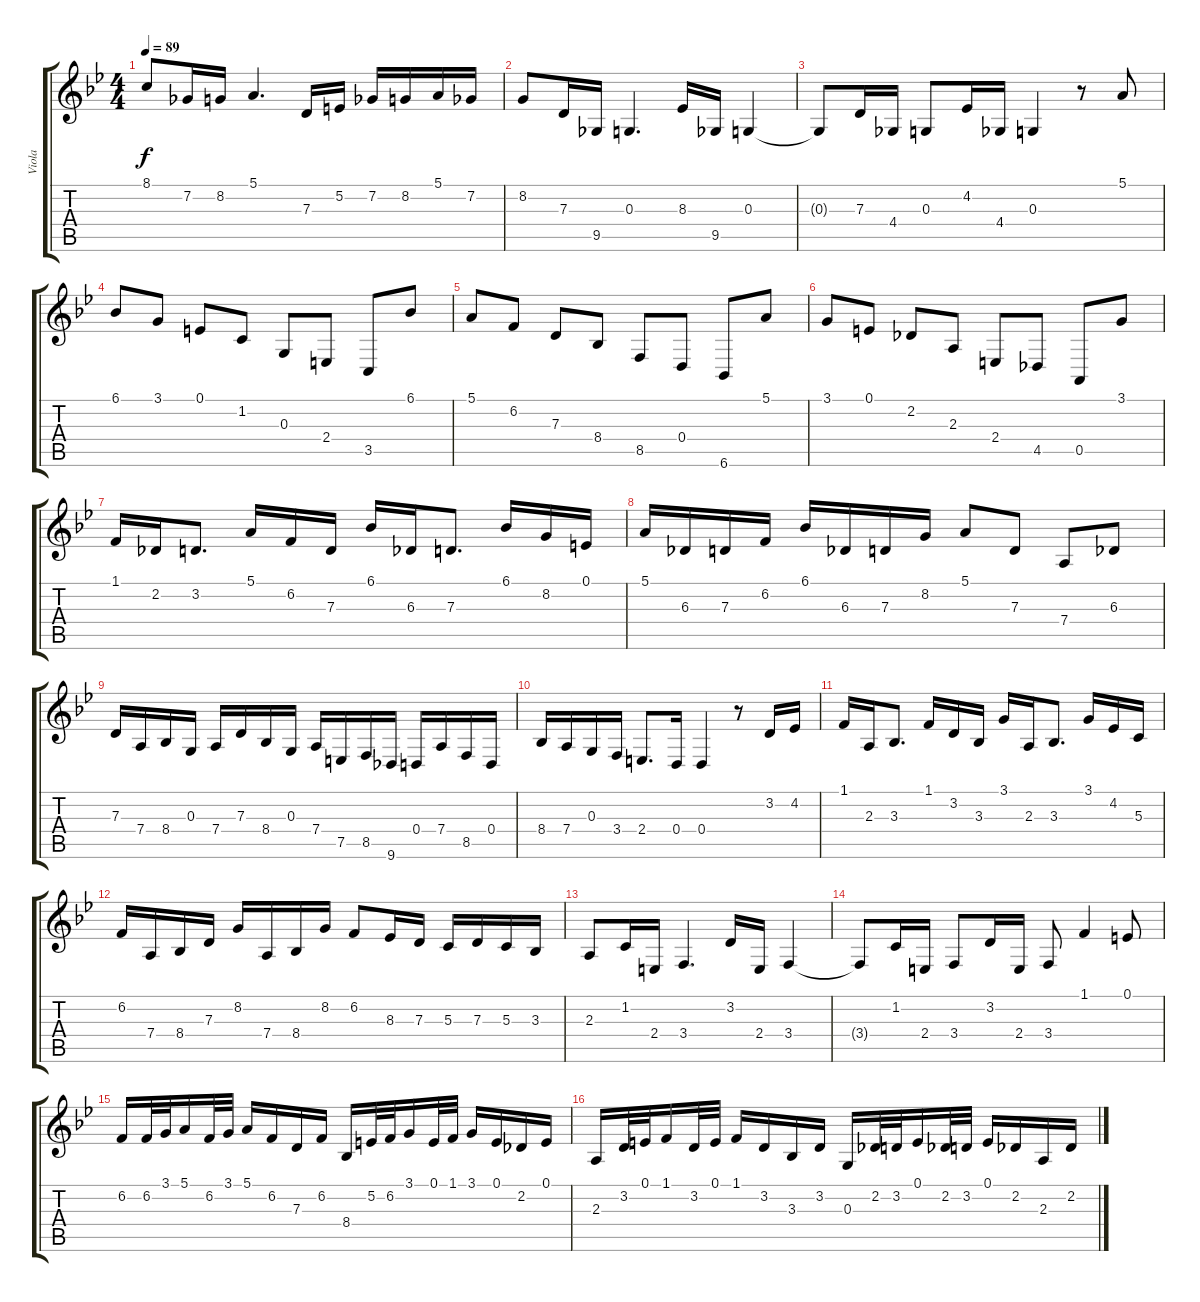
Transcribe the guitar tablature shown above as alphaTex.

\track ("Viola" "Viola") {instrument viola}
\staff {score tabs}
\tuning (E4 B3 G3 D3 A2 E2) {hide}
\ts (4 4)
\tempo 89
\clef g2
\ks gminor
8.1{t}.8{dy f} 7.2.16 8.2.16 5.1.4{d} 7.3.16 5.2.16 7.2.16 8.2.16 5.1.16 7.2.16 |
8.2.8 7.3.16 9.5.16 0.3.4{d} 8.3.16 9.5.16 0.3.4 |
0.3{t}.8 7.3.16 4.4.16 0.3.8 4.2.16 4.4.16 0.3.4 r.8 5.1.8 |
6.1.8 3.1.8 0.1.8 1.2.8 0.3.8 2.4.8 3.5.8 6.1.8 |
5.1.8 6.2.8 7.3.8 8.4.8 8.5.8 0.4.8 6.6.8 5.1.8 |
3.1.8 0.1.8 2.2.8 2.3.8 2.4.8 4.5.8 0.5.8 3.1.8 |
1.1.16 2.2.16 3.2.8{d} 5.1.16 6.2.16 7.3.16 6.1.16 6.3.16 7.3.8{d} 6.1.16 8.2.16 0.1.16 |
5.1.16 6.3.16 7.3.16 6.2.16 6.1.16 6.3.16 7.3.16 8.2.16 5.1.8 7.3.8 7.4.8 6.3.8 |
7.3.16 7.4.16 8.4.16 0.3.16 7.4.16 7.3.16 8.4.16 0.3.16 7.4.16 7.5.16 8.5.16 9.6.16 0.4.16 7.4.16 8.5.16 0.4.16 |
8.4.16 7.4.16 0.3.16 3.4.16 2.4.8{d} 0.4.16 0.4.4 r.8 3.2.16 4.2.16 |
1.1.16 2.3.16 3.3.8{d} 1.1.16 3.2.16 3.3.16 3.1.16 2.3.16 3.3.8{d} 3.1.16 4.2.16 5.3.16 |
6.2.16 7.4.16 8.4.16 7.3.16 8.2.16 7.4.16 8.4.16 8.2.16 6.2.8 8.3.16 7.3.16 5.3.16 7.3.16 5.3.16 3.3.16 |
2.3.8 1.2.16 2.4.16 3.4.4{d} 3.2.16 2.4.16 3.4.4 |
3.4{t}.8 1.2.16 2.4.16 3.4.8 3.2.16 2.4.16 3.4.8 1.1.4 0.1.8 |
6.2.16 6.2.32 3.1.32 5.1.16 6.2.32 3.1.32 5.1.16 6.2.16 7.3.16 6.2.16 8.4.16 5.2.32 6.2.32 3.1.16 0.1.32 1.1.32 3.1.16 0.1.16 2.2.16 0.1.16 |
2.3.16 3.2.32 0.1.32 1.1.16 3.2.32 0.1.32 1.1.16 3.2.16 3.3.16 3.2.16 0.3.16 2.2.32 3.2.32 0.1.16 2.2.32 3.2.32 0.1.16 2.2.16 2.3.16 2.2.16
